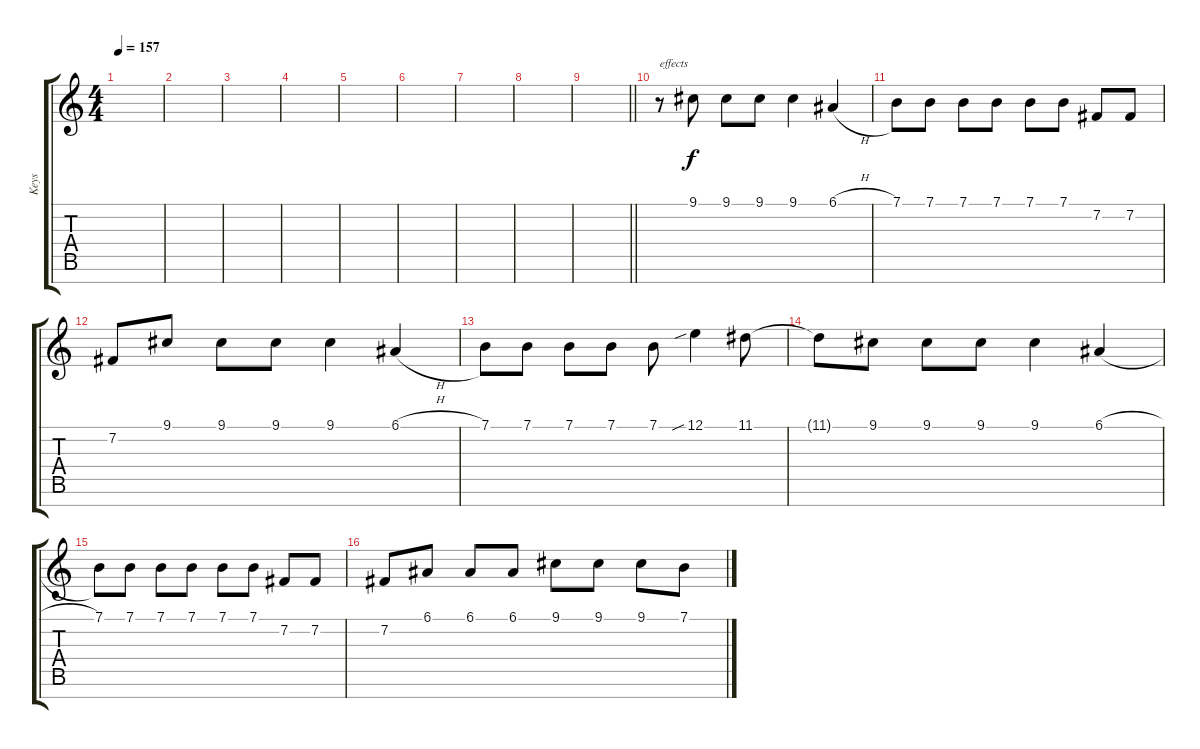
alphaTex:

\track ("Keys" "Keys") {instrument acousticgrandpiano}
\staff {score tabs}
\tuning (E4 B3 G3 D3 A2 E2 B1) {hide}
\ts (4 4)
\tempo 157
\clef g2
\ks c
|
|
|
|
|
|
|
|
\barLineRight lightlight
|
\section ("" "")
r.8{txt "effects" volume 9 instrument lead3calliope} 9.1.8 9.1.8 9.1.8 9.1.4 6.1{h}.4 |
7.1.8 7.1.8 7.1.8 7.1.8 7.1.8 7.1.8 7.2.8 7.2.8 |
7.2.8 9.1.8 9.1.8 9.1.8 9.1.4 6.1{h}.4 |
7.1.8 7.1.8 7.1.8 7.1.8 7.1.8 12.1{sib}.4 11.1.8 |
11.1{t}.8 9.1.8 9.1.8 9.1.8 9.1.4 6.1{h}.4 |
7.1.8 7.1.8 7.1.8 7.1.8 7.1.8 7.1.8 7.2.8 7.2.8 |
7.2.8 6.1.8 6.1.8 6.1.8 9.1.8 9.1.8 9.1.8 7.1.8
